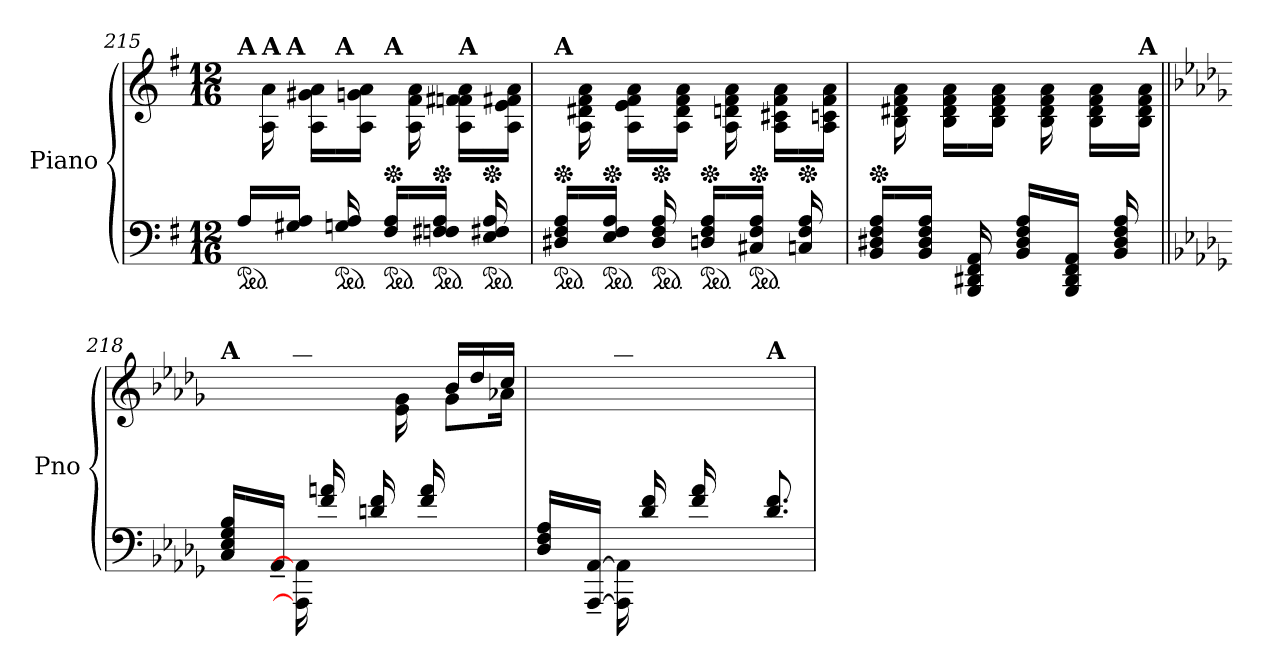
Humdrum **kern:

**kern	**kern
*part1	*part1
*staff2	*staff1
*I"Piano	*
*I'Pno	*
!!LO:LB:g=z
*clefF4	*clefG2
*k[f#]	*k[f#]
*M12/16	*M12/16
*ped	*
=215	=215
*^	*
!	!	!LO:TX:a:B:t=A
16A/LL	2.ryy	16ryy
!	!	!LO:TX:a:B:t=A
16ryy	.	16A\ 16a\
!	!	!LO:TX:a:B:t=A
16G#X/ 16A/JJ	.	16ryy
16ryy	.	16A\ 16g#X\ 16a\LL
*ped	*	*
!	!	!LO:TX:a:B:t=A
16Gn/ 16A/	.	16ryy
16ryy	.	16A\ 16gn\ 16a\JJ
*ped	*	*
*	*	*Xped
!	!	!LO:TX:a:B:t=A
16F#/ 16A/LL	.	16ryy
16ryy	.	16A\ 16f#\ 16a\
*ped	*	*
*	*	*Xped
16Fn/ 16F#X/ 16A/JJ	.	16ryy
!	!	!LO:TX:a:B:t=A
16ryy	.	16A\ 16fn\ 16f#X\ 16a\LL
*ped	*	*
*	*	*Xped
16E/ 16F#X/ 16A/	.	16ryy
16ryy	.	16A\ 16e\ 16f#X\ 16a\JJ
=216	=216	=216
*ped	*	*
*	*	*Xped
!	!	!LO:TX:a:B:t=A
16D#X/ 16F#/ 16A/LL	2.ryy	16ryy
16ryy	.	16A\ 16d#X\ 16f#\ 16a\
*ped	*	*
*	*	*Xped
16E/ 16F#/ 16A/JJ	.	16ryy
16ryy	.	16A\ 16e\ 16f#\ 16a\LL
*ped	*	*
*	*	*Xped
16D#/ 16F#/ 16A/	.	16ryy
16ryy	.	16A\ 16d#\ 16f#\ 16a\JJ
*ped	*	*
*	*	*Xped
16Dn/ 16F#/ 16A/LL	.	16ryy
16ryy	.	16A\ 16dn\ 16f#\ 16a\
*ped	*	*
*	*	*Xped
16C#X/ 16F#/ 16A/JJ	.	16ryy
16ryy	.	16A\ 16c#X\ 16f#\ 16a\LL
*	*	*Xped
16Cn/ 16F#/ 16A/	.	16ryy
16ryy	.	16A\ 16cn\ 16f#\ 16a\JJ
=217	=217	=217
*	*	*Xped
16BB/ 16D#X/ 16F#/ 16A/LL	2.ryy	16ryy
16ryy	.	16B\ 16d#X\ 16f#\ 16a\
16BB/ 16D#/ 16F#/ 16A/JJ	.	16ryy
16ryy	.	16B\ 16d#\ 16f#\ 16a\LL
16BBB/ 16DD#X/ 16FF#/ 16AA/	.	16ryy
16ryy	.	16B\ 16d#\ 16f#\ 16a\JJ
16BB/ 16D#/ 16F#/ 16A/LL	.	16ryy
16ryy	.	16B\ 16d#\ 16f#\ 16a\
16BBB/ 16DD#/ 16FF#/ 16AA/JJ	.	16ryy
16ryy	.	16B\ 16d#\ 16f#\ 16a\LL
16BB/ 16D#/ 16F#/ 16A/	.	16ryy
!	!	!LO:TX:a:B:t=A
16ryy	.	16B\ 16d#\ 16f#\ 16a\JJ
!!LO:LB:g=z
=218||	=218||	=218||
*k[b-e-a-d-g-]	*	*k[b-e-a-d-g-]
*	*	*^
!	!	!LO:TX:a:B:t=A	!
16C/ 16E-/ 16G-/ 16B-/LL	8ryy	16ryy	16ryy
*	*	*v	*v
16ryy	.	16c\yy 16e-\ 16g-\ 16b-\
[16AAA-/yy~ [16AA-/~JJ	16ryy	16ryy
16ryy	16AAA-\] 16AA-\]	16cc\ 16ee-\ 16gg-\ 16bb-\
16f/ 16an/LL	16ryy	16ryy
16ryy	16ryy	16g-\ 16b-\JJ
16dn/ 16f/LL	8ryy	16ryy
16ryy	.	16e-\ 16g-\
16f/ 16a/JJ	16ryy	16ryy
*	*	*^
8.ryy	8ryy	16b-/LL	8g-\L
.	.	16dd-/	.
.	16ryy	16cc/JJ	16a-X\Jk
*	*	*v	*v
=219	=219	=219
16D-/ 16F/ 16A-/LL	8ryy	16ryy
16ryy	.	16d-\ 16f\ 16a-\
[16AAA-/~ [16AA-/~JJ	16ryy	16ryy
16ryy	16AAA-\] 16AA-\]	16a-\ 16dd-\ 16ff\ 16aa-\
16d-/ 16f/LL	16ryy	16ryy
16ryy	16ryy	16e-\ 16g-\JJ
16f/ 16a-/LL	8ryy	16ryy
8ryy	.	16g-\ 16b-\
.	16ryy	16f\ 16a-\JJ
!	!	!LO:TX:a:B:t=A
8.d-/ 8.f/	8.ryy	8.ryy
*v	*v	*
=	=
*-	*-
